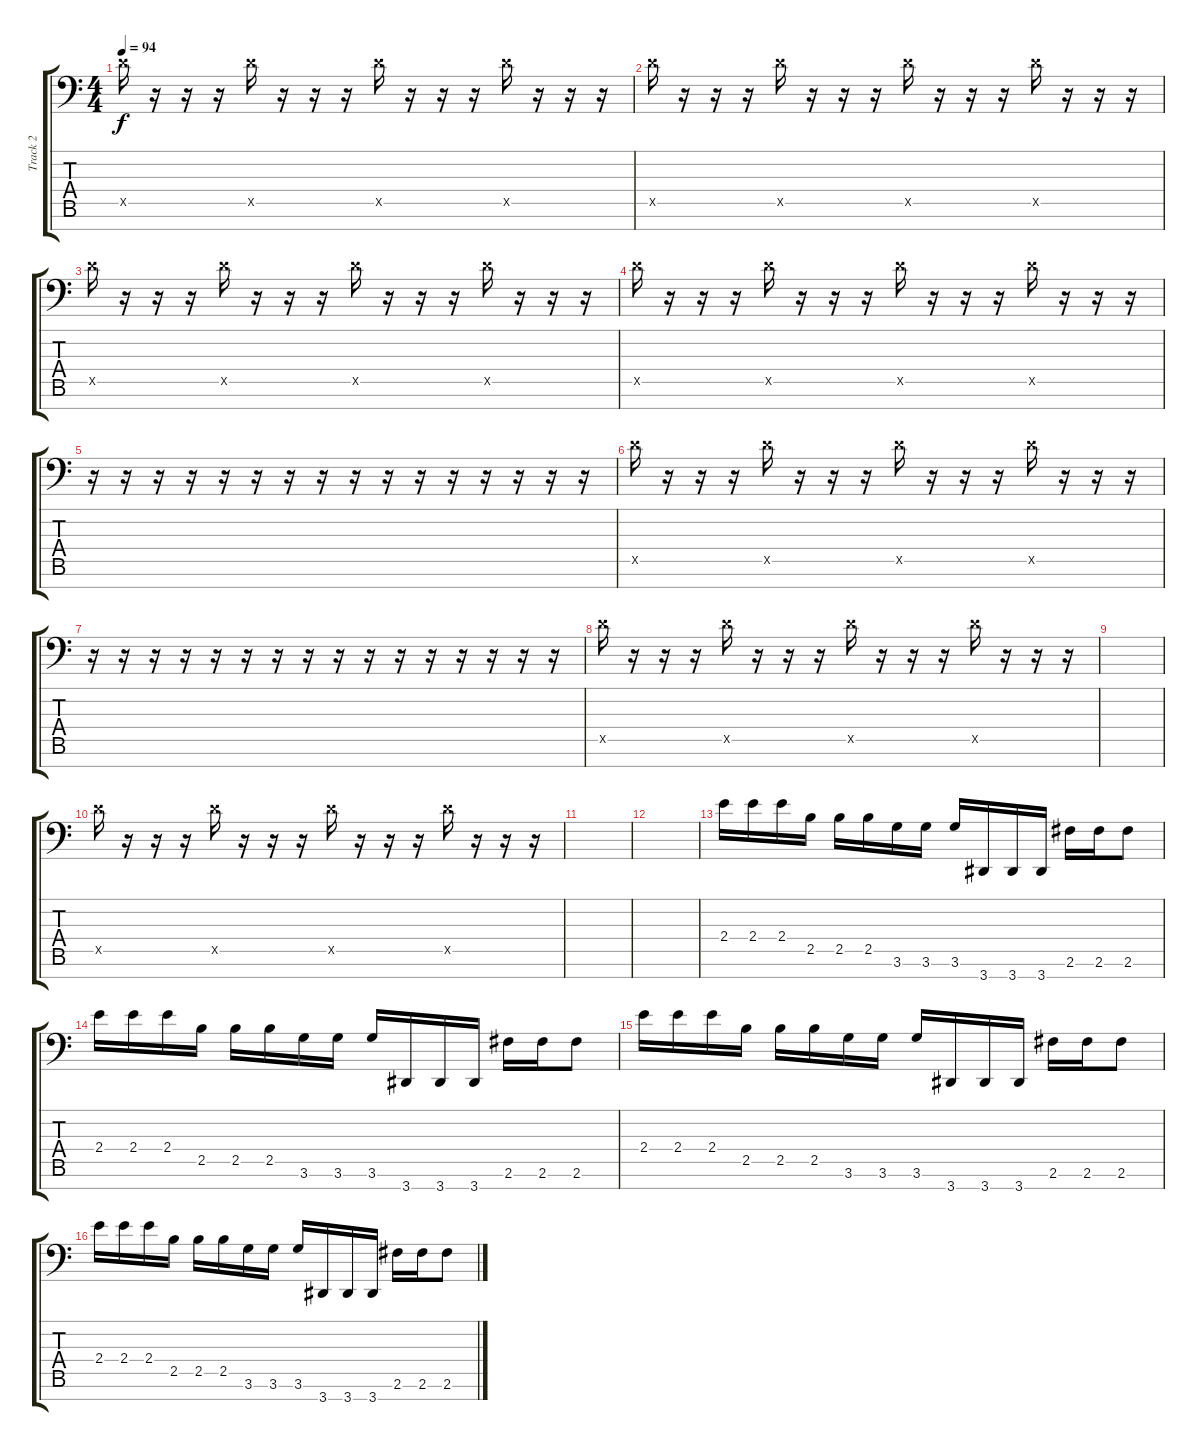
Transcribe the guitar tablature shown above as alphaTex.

\track ("Track 2" "Track 2") {instrument distortionguitar}
\staff {score tabs}
\tuning (E4 B3 G3 D3 A2 E2 C-1) {hide}
\ts (4 4)
\tempo 94
\clef f4
\ks c
5.5{x}.16{dy f volume 7 instrument distortionguitar} r.16{volume 7} r.16{volume 8} r.16{volume 9} 5.5{x}.16{volume 10} r.16{volume 10} r.16{volume 11} r.16{volume 12} 5.5{x}.16{volume 13} r.16{volume 14} r.16{volume 15} r.16 5.5{x}.16 r.16 r.16 r.16 |
5.5{x}.16 r.16 r.16 r.16 5.5{x}.16 r.16 r.16 r.16 5.5{x}.16 r.16 r.16 r.16 5.5{x}.16 r.16 r.16 r.16 |
5.5{x}.16 r.16 r.16 r.16 5.5{x}.16 r.16 r.16 r.16 5.5{x}.16 r.16 r.16 r.16 5.5{x}.16 r.16 r.16 r.16 |
5.5{x}.16 r.16 r.16 r.16 5.5{x}.16 r.16 r.16 r.16 5.5{x}.16 r.16 r.16 r.16 5.5{x}.16 r.16 r.16 r.16 |
r.16 r.16 r.16 r.16 r.16 r.16 r.16 r.16 r.16 r.16 r.16 r.16 r.16 r.16 r.16 r.16 |
5.5{x}.16 r.16 r.16 r.16 5.5{x}.16 r.16 r.16 r.16 5.5{x}.16 r.16 r.16 r.16 5.5{x}.16 r.16 r.16 r.16 |
r.16 r.16 r.16 r.16 r.16 r.16 r.16 r.16 r.16 r.16 r.16 r.16 r.16 r.16 r.16 r.16 |
5.5{x}.16 r.16 r.16 r.16 5.5{x}.16 r.16 r.16 r.16 5.5{x}.16 r.16 r.16 r.16 5.5{x}.16 r.16 r.16 r.16 |
|
5.5{x}.16 r.16 r.16 r.16 5.5{x}.16 r.16 r.16 r.16 5.5{x}.16 r.16 r.16 r.16 5.5{x}.16 r.16 r.16 r.16 |
|
|
2.4.16 2.4.16 2.4.16 2.5.16 2.5.16 2.5.16 3.6.16 3.6.16 3.6.16 3.7.16 3.7.16 3.7.16 2.6.16 2.6.16 2.6.8 |
2.4.16 2.4.16 2.4.16 2.5.16 2.5.16 2.5.16 3.6.16 3.6.16 3.6.16 3.7.16 3.7.16 3.7.16 2.6.16 2.6.16 2.6.8 |
2.4.16 2.4.16 2.4.16 2.5.16 2.5.16 2.5.16 3.6.16 3.6.16 3.6.16 3.7.16 3.7.16 3.7.16 2.6.16 2.6.16 2.6.8 |
2.4.16 2.4.16 2.4.16 2.5.16 2.5.16 2.5.16 3.6.16 3.6.16 3.6.16 3.7.16 3.7.16 3.7.16 2.6.16 2.6.16 2.6.8
